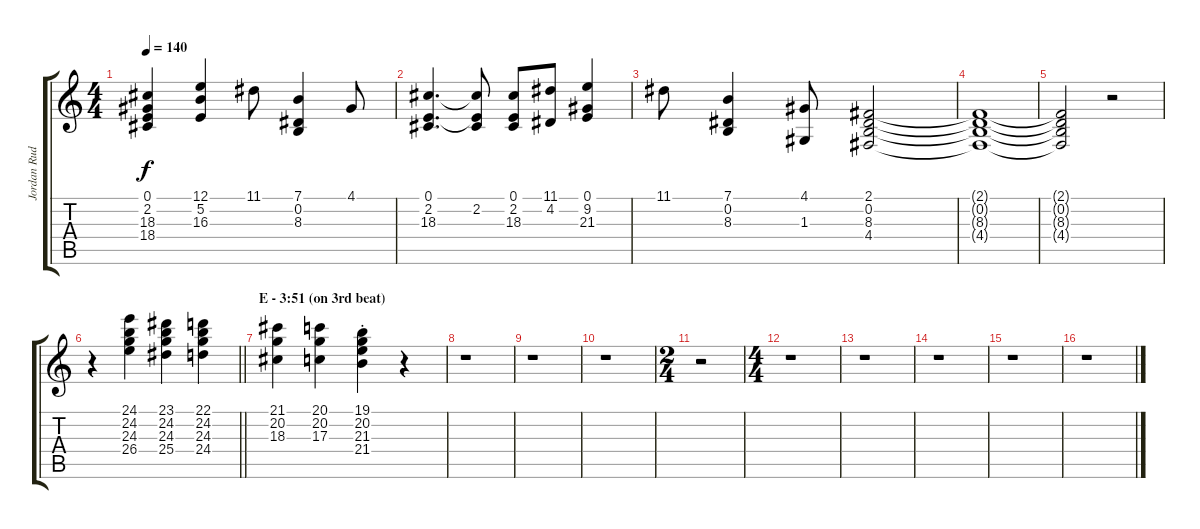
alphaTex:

\track ("Jordan Rudess - Right Hand" "Jordan Rud") {instrument acousticgrandpiano}
\staff {score tabs}
\tuning (E4 B3 G3 D3 A2 E2) {hide}
\ts (4 4)
\tempo 140
\clef g2
\ks c
(0.1 2.2 18.3 18.4).4{dy f} (12.1 5.2 16.3).4 11.1.8 (7.1 0.2 8.3).4 4.1.8 |
(0.1 2.2 18.3).4{d} (0.1{t} 2.2 18.3{t}).8 (0.1 2.2 18.3).8 (11.1 4.2).8 (0.1 9.2 21.3).4 |
11.1.8 (7.1 0.2 8.3).4 (4.1 1.3).8 (2.1 0.2 8.3 4.4).2 |
(2.1{t} 0.2{t} 8.3{t} 4.4{t}).1 |
(2.1{t} 0.2{t} 8.3{t} 4.4{t}).2 r.2 |
\barLineRight lightlight
r.4 (24.1 24.2 24.3 26.4).4 (23.1 24.2 24.3 25.4).4 (22.1 24.2 24.3 24.4).4 |
\section ("" "E - 3:51 (on 3rd beat)")
(21.1 20.2 18.3).4 (20.1 20.2 17.3).4 (19.1 20.2 21.3 21.4{st}).4 r.4 |
r.1 |
r.1 |
r.1 |
\ts (2 4)
r.2 |
\ts (4 4)
r.1 |
r.1 |
r.1 |
r.1 |
r.1
